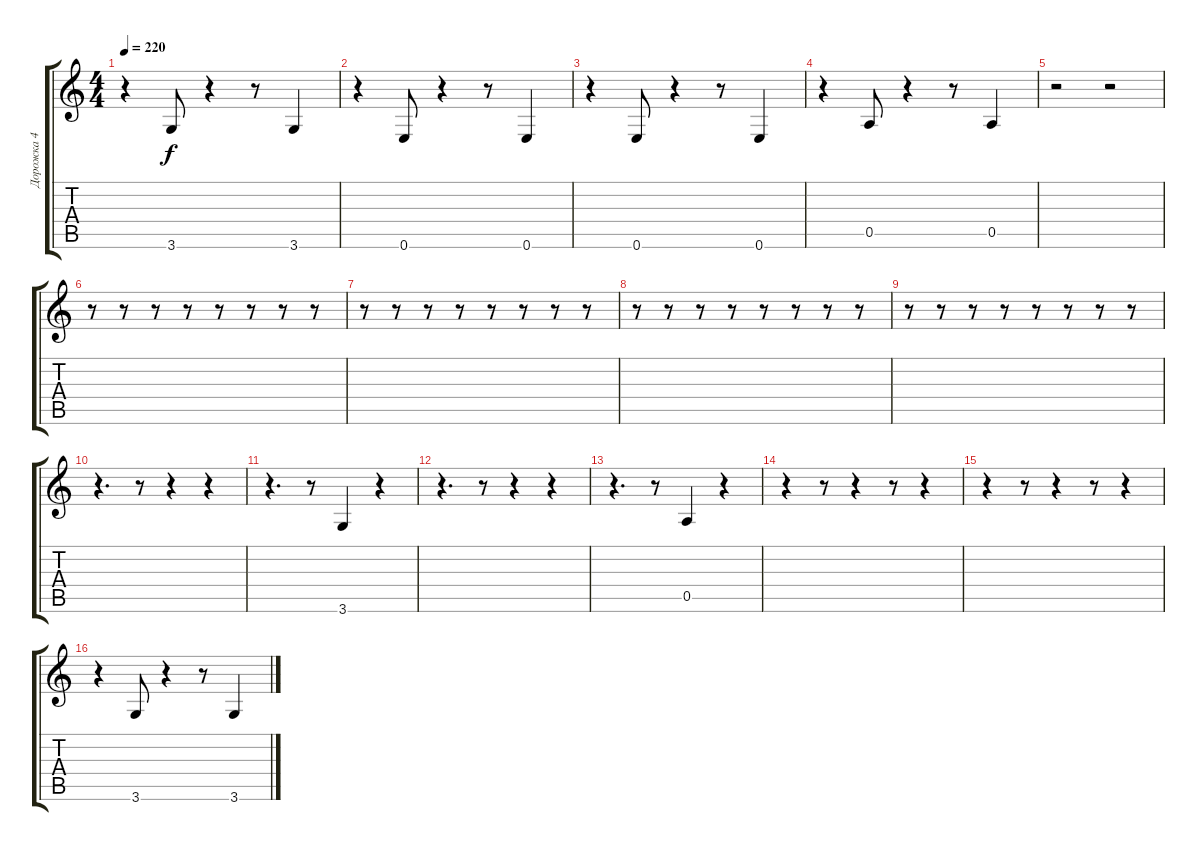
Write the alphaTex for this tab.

\track ("Дорожка 4" "Дорожка 4") {instrument electricbasspick}
\staff {score tabs}
\tuning (E4 B3 G3 D3 A2 E2) {hide}
\ts (4 4)
\tempo 220
\clef g2
\ks c
r.4{dy f} 3.6.8 r.4 r.8 3.6.4 |
r.4 0.6.8 r.4 r.8 0.6.4 |
r.4 0.6.8 r.4 r.8 0.6.4 |
r.4 0.5.8 r.4 r.8 0.5.4 |
r.2 r.2 |
r.8 r.8 r.8 r.8 r.8 r.8 r.8 r.8 |
r.8 r.8 r.8 r.8 r.8 r.8 r.8 r.8 |
r.8 r.8 r.8 r.8 r.8 r.8 r.8 r.8 |
r.8 r.8 r.8 r.8 r.8 r.8 r.8 r.8 |
r.4{d} r.8 r.4 r.4 |
r.4{d} r.8 3.6.4 r.4 |
r.4{d} r.8 r.4 r.4 |
r.4{d} r.8 0.5.4 r.4 |
r.4 r.8 r.4 r.8 r.4 |
r.4 r.8 r.4 r.8 r.4 |
r.4 3.6.8 r.4 r.8 3.6.4
